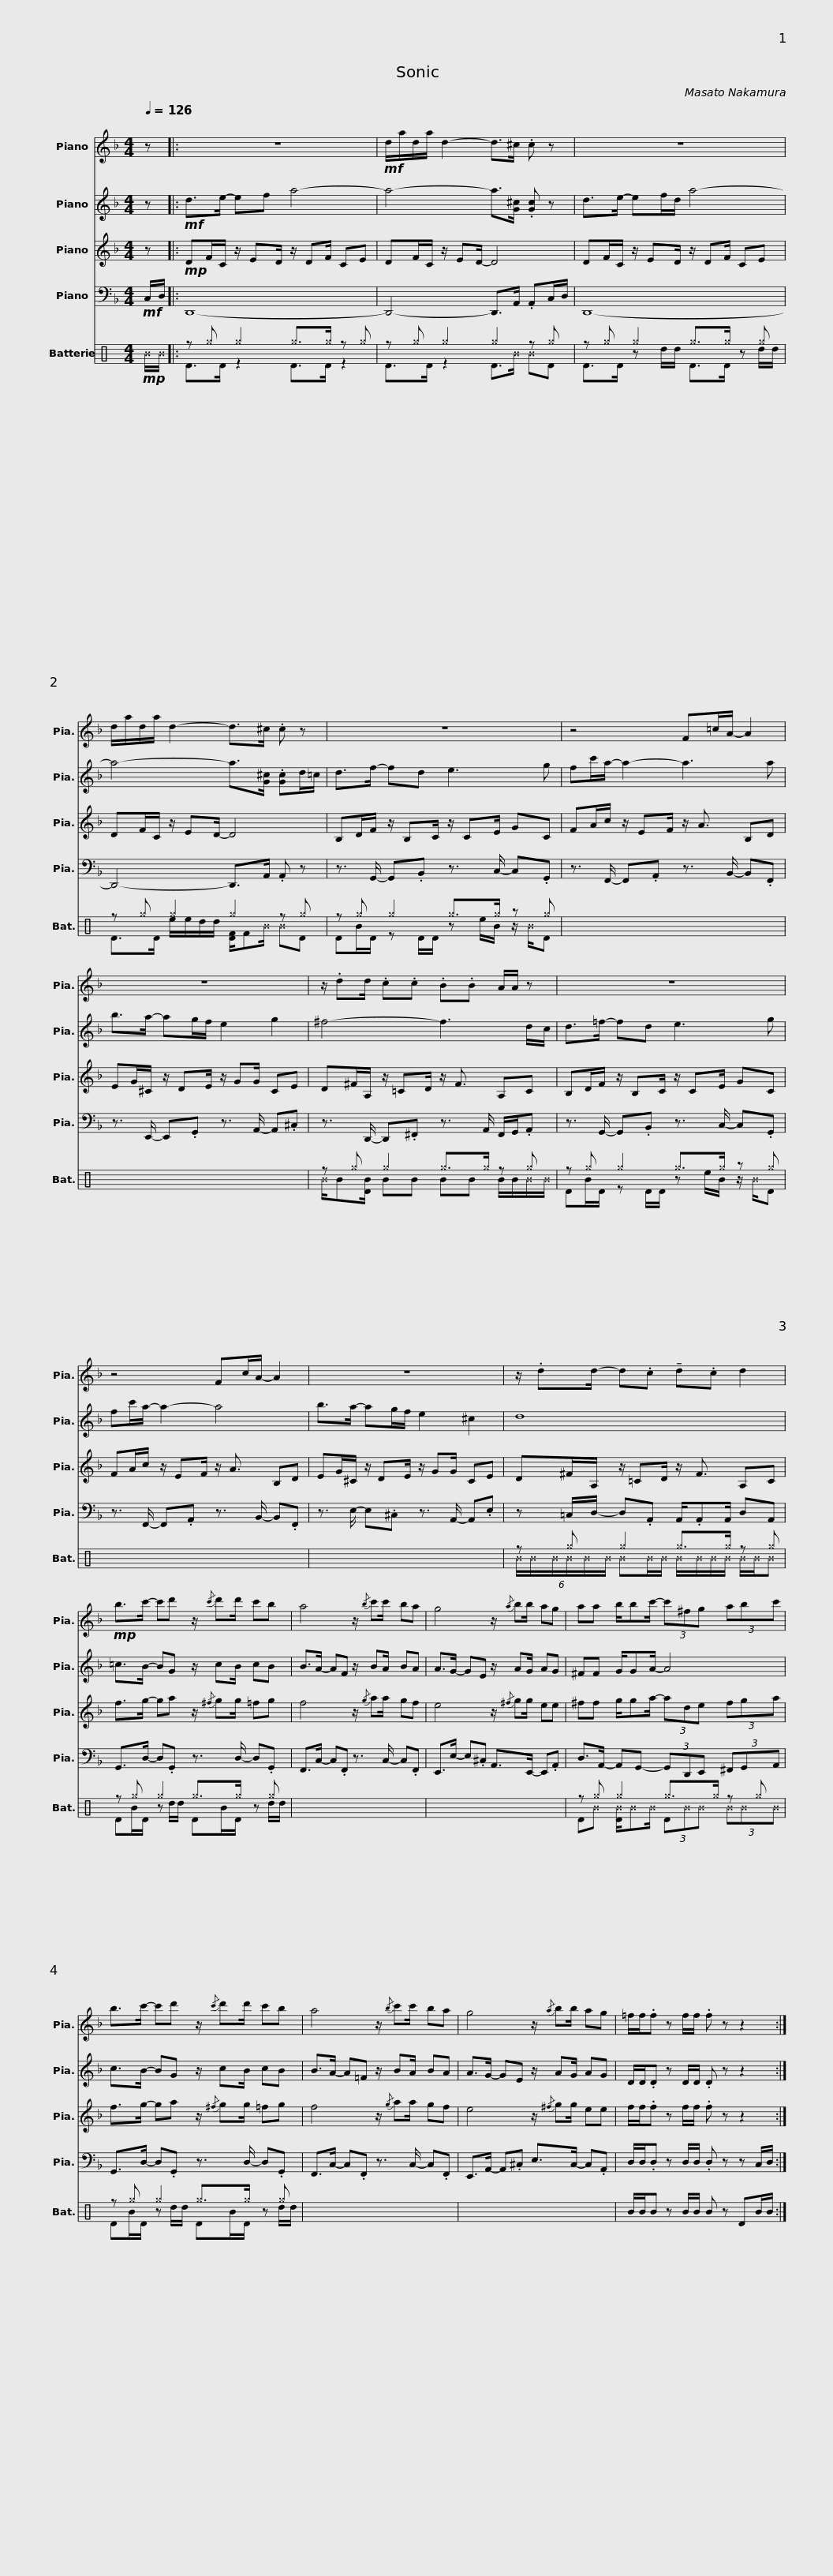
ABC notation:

X:1
%%score 1 2 3 4 ( 5 6 )
L:1/8
Q:1/4=126
M:4/4
I:linebreak $
K:F
V:1 treble
V:2 treble
V:3 treble
V:4 bass
V:5 perc
K:none
V:6 perc
K:none
V:1
 z |: z8 |!mf! d/a/d/a/ d2- d>^c .c z | z8 | d/a/d/a/ d2- d>^c .c z |$ %5
 z8 | z4 F=c/A/- A2 | z8 | z/ .dd/ .c.c .B.B A/A/ z | z8 | %10
 z4 Fc/A/- A2 |$ z8 | z/ .dd/- d.c !tenuto!d.c d2 |!mp! b>c'- c'd' z/{/c'} d'd'/ c'b | a4 z/{/b} c'c'/ ba | %15
 g4 z/{/a} bb/ ag | aa b/bc'/- (3c'^fg (3abc' |$ b>c'- c'd' z/{/c'} d'd'/ c'b | a4 z/{/b} c'c'/ ba | g4 z/{/a} bb/ ag | %20
 =f/f/.f z f/f/ .f z z2 :| %21
V:2
 z |:!mf! d>e- ef a4- | a4- a>[G^c] .[Gc] z | d>e- ef/d/ a4- | a4- a>[G^c] .[Gc]d/=c/ |$ %5
 d>f- fd e3 g | fc'/a/- a2- a3 a | b>a- ag/f/ e2 g2 | ^f4- f3 d/c/ | d>=f- fd e3 g | %10
 fc'/a/- a2- a4 |$ b>a- ag/f/ e2 ^c2 | d8 | =c>B- BG z/ cB/ cB | B>A- AF z/ BA/ BA | %15
 A>G- GE z/ AG/ AG | ^FF G/GA/- A4 |$ c>B- BG z/ cB/ cB | B>A- A=F z/ BA/ BA | A>G- GE z/ AG/ AG | %20
 D/D/.D z D/D/ .D z z2 :| %21
V:3
 z |:!mp! DF/C/ z/ ED/ z/ DF/ CE | DF/C/ z/ ED/- D4 | DF/C/ z/ ED/ z/ DF/ CE | DF/C/ z/ ED/- D4 |$ %5
 B,D/F/ z/ B,C/ z/ CE/ GC | FA/c/ z/ EF/ z/ A3/2 B,D | EG/^C/ z/ DE/ z/ GG/ CE | D^F/A,/ z/ =CD/ z/ F3/2 A,C | B,D/F/ z/ B,C/ z/ CE/ GC | %10
 FA/c/ z/ EF/ z/ A3/2 B,D |$ EG/^C/ z/ DE/ z/ GG/ CE | D^F/A,/ z/ =CD/ z/ F3/2 A,C | f>g- ga z/{/^f} gg/ =fg | f4 z/{/g} aa/ gf | %15
 e4 z/{/^f} gg/ ee | ^ff g/ga/- (3ade (3fga |$ f>g- ga z/{/^f} gg/ =fg | f4 z/{/g} aa/ gf | e4 z/{/^f} gg/ ee | %20
 f/f/.f z f/f/ .f z z2 :| %21
V:4
!mf! C,/D,/ |: D,,8- | D,,4- D,,>A,, .A,,C,/D,/ | D,,8- | D,,4- D,,>A,, .A,, z |$ %5
 z3/2 G,,/- G,,.B,, z3/2 C,/- C,.G,, | z3/2 F,,/- F,,.A,, z3/2 B,,/- B,,.F,, | z3/2 E,,/- E,,.G,, z3/2 A,,/- A,,.^C, | z3/2 D,,/- D,,.^F,, z3/2 A,,/ F,,/G,,/.A,, | z3/2 G,,/- G,,.B,, z3/2 C,/- C,.G,, | %10
 z3/2 F,,/- F,,.A,, z3/2 B,,/- B,,.F,, |$ z3/2 E,/- E,.^C, z3/2 A,,/- A,,.E, | z =C,/D,/- D,.A,, A,,/.A,,A,,/ D,A,, | G,,>D,- D,.G,, z3/2 D,/- D,.G,, | F,,>C,- C,.F,, z3/2 C,/- C,.F,, | %15
 E,,>E,- E,.^C, A,,>E,,- E,,.A,, | D,>A,,- A,,G,,- (3G,,D,,E,, (3^F,,G,,A,, |$ G,,>D,- D,.G,, z3/2 D,/- D,.G,, | F,,>C,- C,.F,, z3/2 C,/- C,.F,, | E,,>A,,- A,,.^C, E,>C,- C,.A,, | %20
 D,/D,/.D, z D,/D,/ .D, z z C,/D,/ :| %21
V:5
[K:C]!mp! ^B/^B/ |: z ^g ^g2 ^g>^g z ^g | z ^g ^g2 ^g2 z ^g | z ^g ^g2 ^g>^g z ^g | z ^g ^g2 ^g2 z ^g |$ %5
 z ^g ^g2 ^g>^g z ^g | x8 | x8 | z ^g ^g2 ^g>^g z ^g | z ^g ^g2 ^g>^g z ^g | %10
 x8 |$ x8 | z ^g ^g2 ^g>^g z ^g | z ^g ^g2 ^g>^g z ^g | x8 | %15
 x8 | z ^g ^g2 ^g>^g z ^g |$ z ^g ^g2 ^g>^g z ^g | x8 | x8 | %20
 B/B/B z B/B/ B z DB/B/ :| %21
V:6
[K:C] x |: D>D z2 D>D z2 | D>D z2 D>^B ^BD | D>D z d/d/ D>D z d/d/ | D>D e/e/d/d/ [DF]/F^B/ ^BD |$ %5
 DB/D/ z D/D/ z e/B/ z/ ^B/D | x8 | x8 | ^B/B[DB]/ BB BB B/B/^B/^B/ | DB/D/ z D/D/ z e/B/ z/ ^B/D | %10
 x8 |$ x8 | (6:4:6^B/^B/^B/^B/^B/^B/ ^B^B/^B/ ^B/^B/^B/^B/ ^B/^B/^B | DB/D/ z d/d/ DB/D/ z d/d/ | x8 | %15
 x8 | D^B [D^B]/^B^B/ (3D^B^B (3^B^B^B |$ DB/D/ z d/d/ DB/D/ z d/d/ | x8 | x8 | %20
 x8 :| %21
